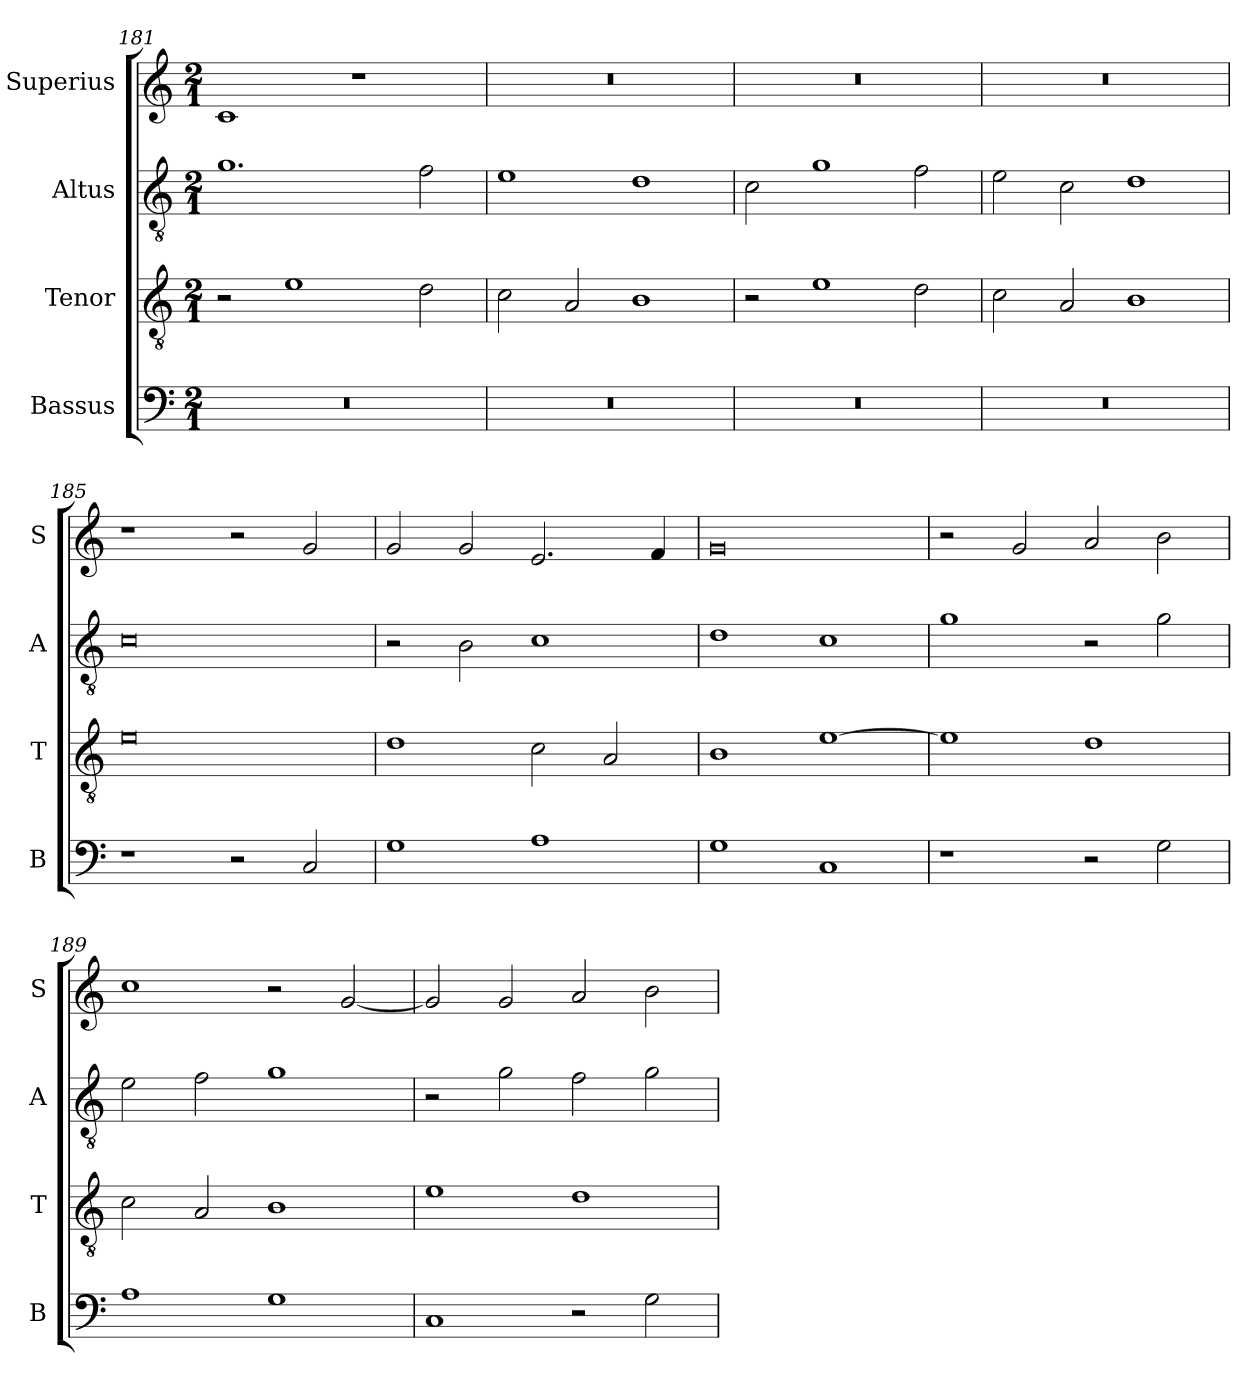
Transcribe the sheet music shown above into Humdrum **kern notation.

**kern	**kern	**kern	**kern
*part4	*part3	*part2	*part1
*staff4	*staff3	*staff2	*staff1
*I"Bassus	*I"Tenor	*I"Altus	*I"Superius
*I'B	*I'T	*I'A	*I'S
*clefF4	*clefGv2	*clefGv2	*clefG2
*k[]	*k[]	*k[]	*k[]
*M2/1	*M2/1	*M2/1	*M2/1
=181	=181	=181	=181
0r	2r	1.g	1c
.	1e	.	.
.	.	.	1r
.	2d\	2f\	.
=182	=182	=182	=182
0r	2c\	1e	0r
.	2A/	.	.
.	1B	1d	.
=183	=183	=183	=183
0r	2r	2c\	0r
.	1e	1g	.
.	2d\	2f\	.
=184	=184	=184	=184
0r	2c\	2e\	0r
.	2A/	2c\	.
.	1B	1d	.
=185	=185	=185	=185
1r	0e	0c	1r
2r	.	.	2r
2C/	.	.	2g/
=186	=186	=186	=186
1G	1d	2r	2g/
.	.	2B\	2g/
1A	2c\	1c	2.e/
.	2A/	.	.
.	.	.	4f/
=187	=187	=187	=187
1G	1B	1d	0g
1C	[1e	1c	.
=188	=188	=188	=188
1r	1e]	1g	2r
.	.	.	2g/
2r	1d	2r	2a/
2G\	.	2g\	2b\
=189	=189	=189	=189
1A	2c\	2e\	1cc
.	2A/	2f\	.
1G	1B	1g	2r
.	.	.	[2g/
=190	=190	=190	=190
1C	1e	2r	2g/]
.	.	2g\	2g/
2r	1d	2f\	2a/
2G\	.	2g\	2b\
=	=	=	=
*-	*-	*-	*-
